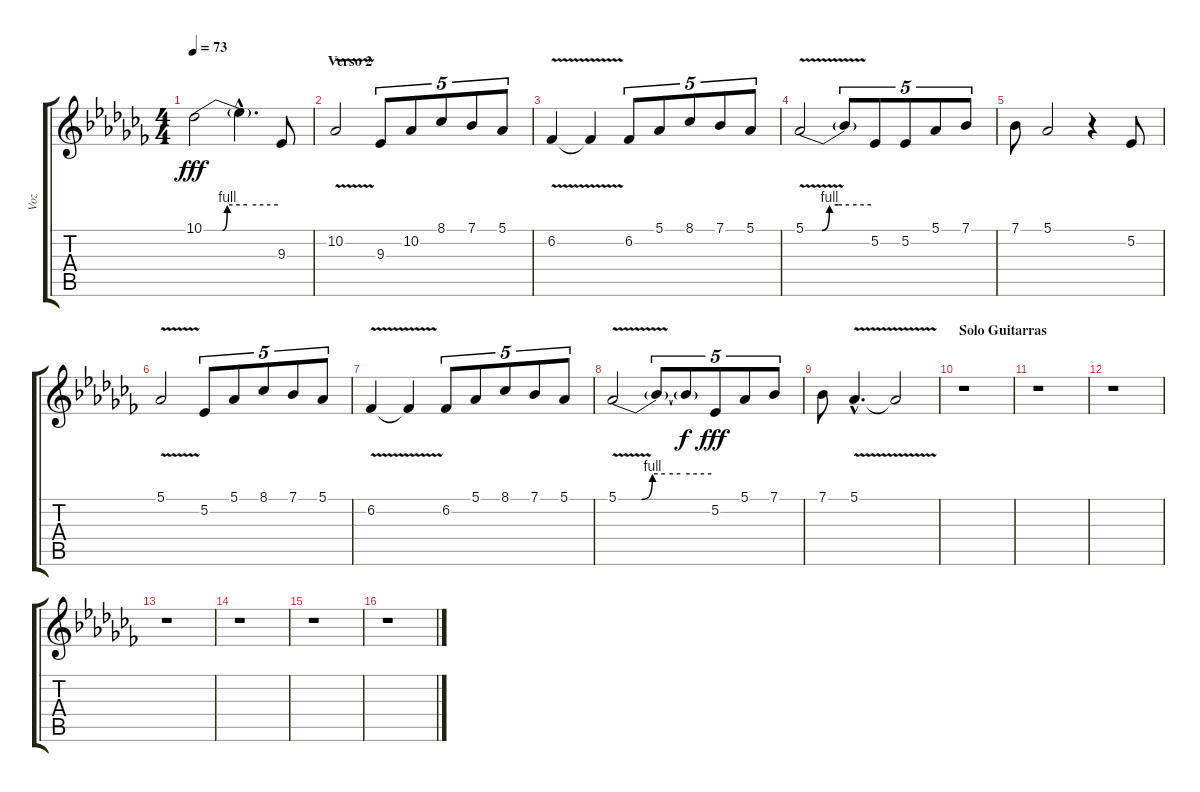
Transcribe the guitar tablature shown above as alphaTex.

\track ("Voz" "Voz") {instrument violin}
\staff {score tabs}
\tuning (Eb4 Bb3 Gb3 Db3 Ab2 Eb2) {hide}
\ts (4 4)
\tempo 73
\clef g2
\ks abminor
10.1{be (custom 0 0 15 0 19 4 35 4 60 4)}.2{dy fff} 10.1{hac t}.4{d} 9.3.8 |
\section ("" "Verso 2")
10.2{v}.2 9.3.8{tu (5 4)} 10.2.8{tu (5 4)} 8.1.8{tu (5 4)} 7.1.8{tu (5 4)} 5.1.8{tu (5 4)} |
6.2{v}.4 6.2{t}.4 6.2.8{tu (5 4)} 5.1.8{tu (5 4)} 8.1.8{tu (5 4)} 7.1.8{tu (5 4)} 5.1.8{tu (5 4)} |
5.1{be (custom 0 0 15 0 22 4 30 4 40 4 60 4) v}.2 5.1{t}.8{tu (5 4)} 5.2.8{tu (5 4)} 5.2.8{tu (5 4)} 5.1.8{tu (5 4)} 7.1.8{tu (5 4)} |
7.1.8 5.1.2 r.4 5.2.8 |
5.1{v}.2 5.2.8{tu (5 4)} 5.1.8{tu (5 4)} 8.1.8{tu (5 4)} 7.1.8{tu (5 4)} 5.1.8{tu (5 4)} |
6.2{v}.4 6.2{t}.4 6.2.8{tu (5 4)} 5.1.8{tu (5 4)} 8.1.8{tu (5 4)} 7.1.8{tu (5 4)} 5.1.8{tu (5 4)} |
5.1{be (custom 0 0 15 0 22 4 30 4 40 4 60 4) v}.2 5.1{t}.8{tu (5 4)} 5.1{t}.8{tu (5 4) dy f} 5.2.8{tu (5 4) dy fff} 5.1.8{tu (5 4)} 7.1.8{tu (5 4)} |
7.1.8 5.1{v hac}.4{d} 5.1{t}.2 |
\section ("" "Solo Guitarras")
r.1 |
r.1 |
r.1 |
r.1 |
r.1 |
r.1 |
r.1
